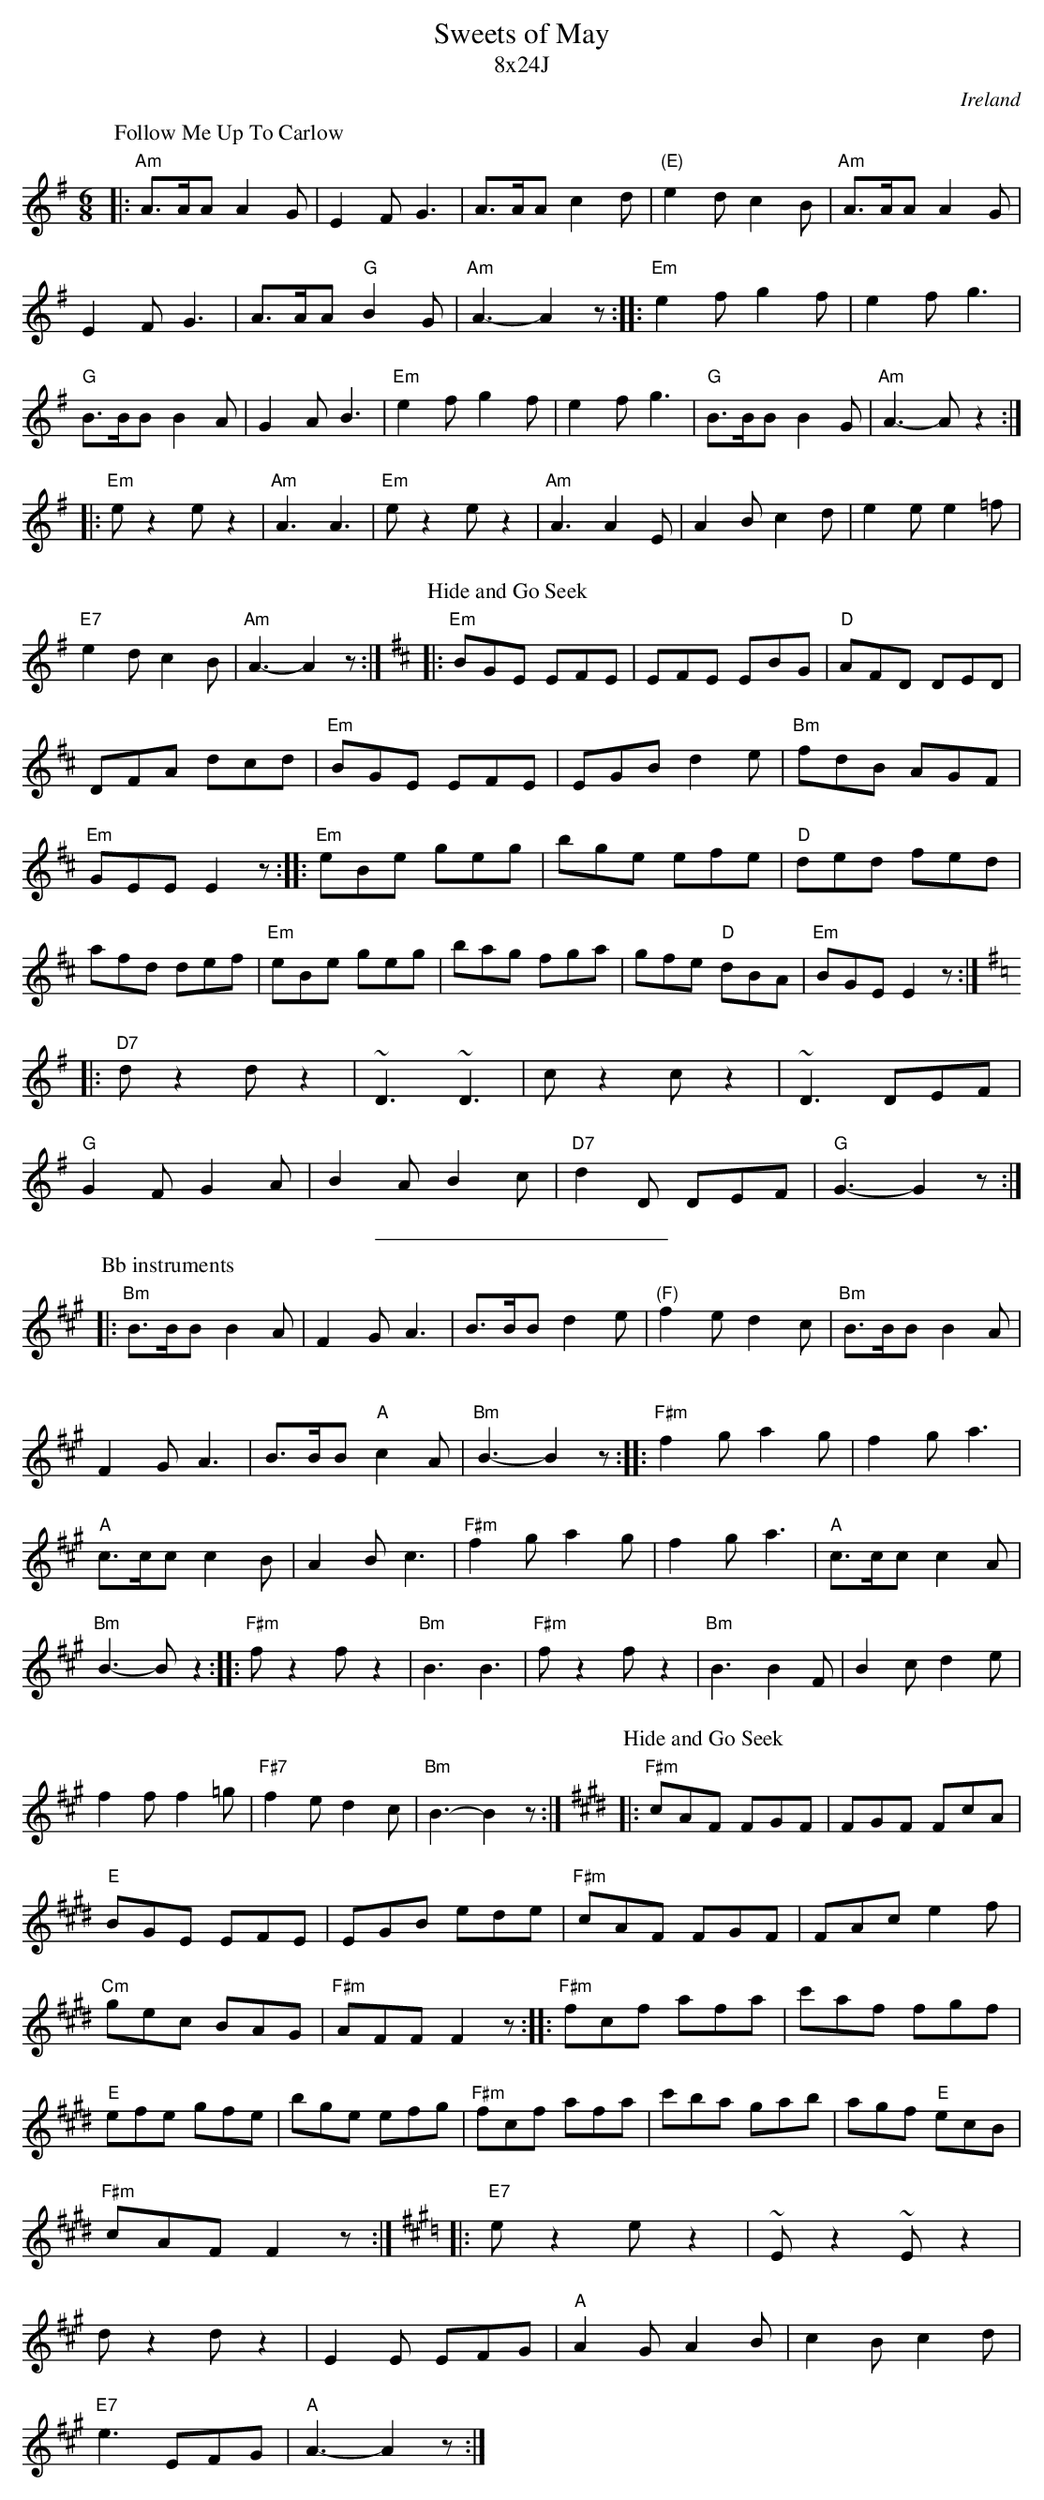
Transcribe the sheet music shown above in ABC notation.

X:1
T: Sweets of May
T: 8x24J
O: Ireland
M: 6/8
L: 1/8
K: ADor
P: Follow Me Up To Carlow
|: "Am"A>AA A2G |     E2F G3   |    A>AA    c2d | "(E)"e2d c2B \
|  "Am"A>AA A2G |     E2F G3   |    A>AA "G"B2G |  "Am"A3- A2z :|
|: "Em"e2f  g2f |     e2f g3   | "G"B>BB    B2A |      G2A B3 \
|  "Em"e2f  g2f |     e2f g3   | "G"B>BB    B2G |  "Am"A3- Az2 :|
|: "Em"ez2  ez2 | "Am"A3  A3   | "Em"ez2    ez2 |  "Am"A3  A2E \
|      A2B  c2d |     e2e e2=f | "E7"e2d    c2B |  "Am"A3- A2z :|[K:EDor]
P: Hide and Go Seek
|: "Em"BGE EFE | EFE EBG |  "D"AFD    DED | DFA dcd \
|  "Em"BGE EFE | EGB d2e | "Bm"fdB    AGF | "Em"GEE E2z :|
|: "Em"eBe geg | bge efe |  "D"ded    fed |     afd def \
|  "Em"eBe geg | bag fga |     gfe "D"dBA | "Em"BGE E2z :|[K:G]
|: "D7"dz2 dz2 | ~D3 ~D3 |     cz2    cz2 |     ~D3 DEF \
|   "G"G2F G2A | B2A B2c | "D7"d2D    DEF |  "G"G3- G2z :|
%%sep 5 5 200
P: Bb instruments
P: Follow Me Up To Carlow
K: BDor
|: "Bm"B>BB B2A | F2G A3 | B>BB d2e | "(F)"f2e d2c \
|  "Bm"B>BB B2A | F2G A3 | B>BB "A"c2A | "Bm"B3- B2z :|
|: "F#m"f2g a2g | f2g a3 | "A"c>cc c2B | A2B c3 \
|  "F#m"f2g a2g | f2g a3 | "A"c>cc c2A | "Bm"B3- Bz2 :|
|: "F#m"fz2 fz2 | "Bm"B3 B3 | "F#m"fz2 fz2 | "Bm"B3 B2F \
|  B2c d2e | f2f f2=g | "F#7"f2e d2c | "Bm"B3- B2z :|[K:F#Dor]
P: Hide and Go Seek
|: "F#m"cAF FGF | FGF FcA | "E"BGE EFE | EGB ede \
|  "F#m"cAF FGF | FAc e2f | "Cm"gec BAG | "F#m"AFF F2z :|
|: "F#m"fcf afa | c'af fgf | "E"efe gfe | bge efg \
|  "F#m"fcf afa | c'ba gab | agf "E"ecB | "F#m"cAF F2z :|[K:A]
|: "E7"ez2 ez2 | ~Ez2 ~Ez2 | dz2 dz2 | E2E EFG \
|  "A"A2G A2B | c2B c2d | "E7"!e3 EFG | "A"A3- A2z :|
